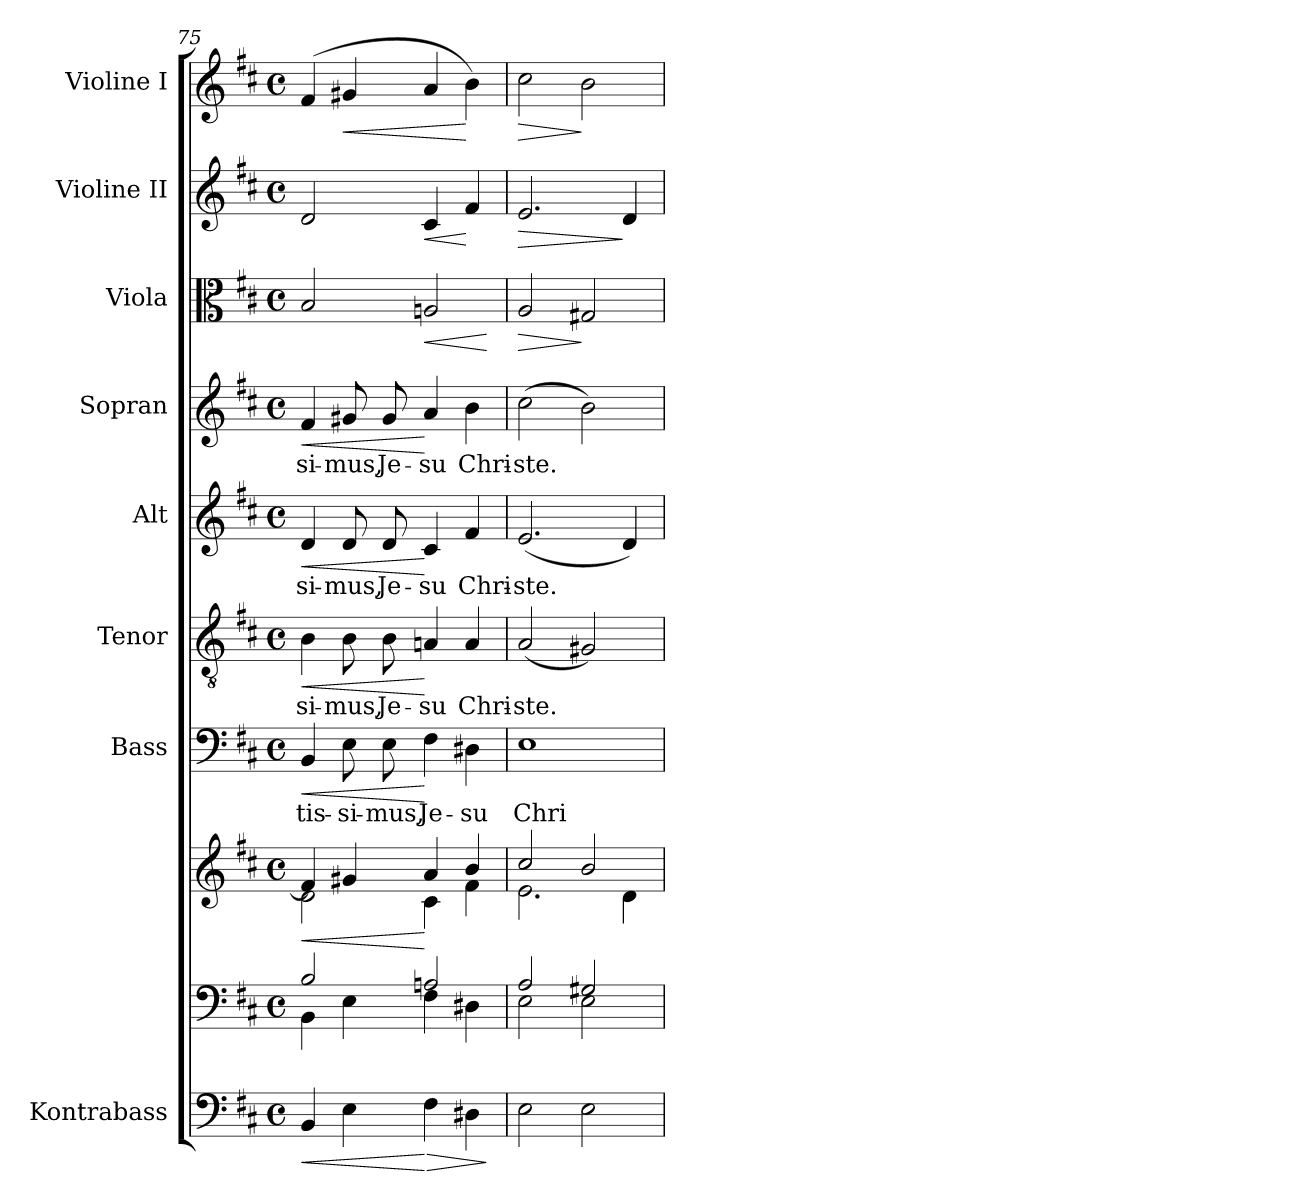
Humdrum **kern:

**kern	**dynam	**kern	**kern	**dynam	**kern	**text	**dynam	**kern	**text	**dynam	**kern	**text	**dynam	**kern	**text	**dynam	**kern	**dynam	**kern	**dynam	**kern	**dynam
*part9	*part9	*part8	*part8	*part8	*part7	*part7	*part7	*part6	*part6	*part6	*part5	*part5	*part5	*part4	*part4	*part4	*part3	*part3	*part2	*part2	*part1	*part1
*staff10	*staff10	*staff9	*staff8	*staff8/9	*staff7	*staff7	*staff7	*staff6	*staff6	*staff6	*staff5	*staff5	*staff5	*staff4	*staff4	*staff4	*staff3	*staff3	*staff2	*staff2	*staff1	*staff1
*I"Kontrabass	*	*	*	*	*I"Bass	*	*	*I"Tenor	*	*	*I"Alt	*	*	*I"Sopran	*	*	*I"Viola	*	*I"Violine II	*	*I"Violine I	*
*I'Kb.	*	*	*	*	*I'B.	*	*	*I'T.	*	*	*I'A.	*	*	*I'S.	*	*	*I'Vla.	*	*I'Vl. II	*	*I'Vl. I	*
*clefF4	*	*clefF4	*clefG2	*	*clefF4	*	*	*clefGv2	*	*	*clefG2	*	*	*clefG2	*	*	*clefC3	*	*clefG2	*	*clefG2	*
*ITrd7c12	*	*	*	*	*	*	*	*	*	*	*	*	*	*	*	*	*	*	*	*	*	*
*k[f#c#]	*	*k[f#c#]	*k[f#c#]	*	*k[f#c#]	*	*	*k[f#c#]	*	*	*k[f#c#]	*	*	*k[f#c#]	*	*	*k[f#c#]	*	*k[f#c#]	*	*k[f#c#]	*
*D:	*	*D:	*D:	*	*D:	*	*	*D:	*	*	*D:	*	*	*D:	*	*	*D:	*	*D:	*	*D:	*
*M4/4	*	*M4/4	*M4/4	*	*M4/4	*	*	*M4/4	*	*	*M4/4	*	*	*M4/4	*	*	*M4/4	*	*M4/4	*	*M4/4	*
*met(c)	*	*met(c)	*met(c)	*	*met(c)	*	*	*met(c)	*	*	*met(c)	*	*	*met(c)	*	*	*met(c)	*	*met(c)	*	*met(c)	*
=75	=75	=75	=75	=75	=75	=75	=75	=75	=75	=75	=75	=75	=75	=75	=75	=75	=75	=75	=75	=75	=75	=75
!	!LO:HP:b	!	!	!LO:HP:b	!	!LO:LY:b	!LO:HP:b	!	!LO:LY:b	!LO:HP:b	!	!LO:LY:b	!LO:HP:b	!	!LO:LY:b	!LO:HP:b	!	!	!	!	!	!
*	*	*^	*^	*	*	*	*	*	*	*	*	*	*	*	*	*	*	*	*	*	*	*
4BBB/	<	2B/	4BB\	4f#/]	2d\	<	4BB/	-tis-	<	4B\	-si-	<	4d/	-si-	<	4f#/	-si-	<	2B/	.	2d/	.	(4f#/	.
!	!	!	!	!	!	!	!	!LO:LY:b	!	!	!LO:LY:b	!	!	!LO:LY:b	!	!	!LO:LY:b	!	!	!	!	!	!	!LO:HP:b
4EE\	.	.	4E\	4g#X/	.	.	8E\	-si-	.	8B\	-mus,	.	8d/	-mus,	.	8g#X/	-mus,	.	.	.	.	.	4g#X/	<
!	!	!	!	!	!	!	!	!LO:LY:b	!	!	!LO:LY:b	!	!	!LO:LY:b	!	!	!LO:LY:b	!	!	!	!	!	!	!
.	.	.	.	.	.	.	8E\	-mus,	.	8B\	Je-	.	8d/	Je-	.	8g#/	Je-	.	.	.	.	.	.	.
!	!LO:HP:n=1:b	!	!	!	!	!	!	!LO:LY:b	!	!	!LO:LY:b	!	!	!LO:LY:b	!	!	!LO:LY:b	!	!	!LO:HP:b	!	!LO:HP:b	!	!
4FF#\	[ >	2An/	4F#\	4a/	4c#\	[	4F#\	Je-	[	4An/	-su	[	4c#/	-su	[	4a/	-su	[	2An/	<	4c#/	<	4a/	.
!	!	!	!	!	!	!	!	!LO:LY:b	!	!	!LO:LY:b	!	!	!LO:LY:b	!	!	!LO:LY:b	!	!	!	!	!	!	!
4DD#X\	.	.	4D#X\	4b/	4f#\	.	4D#X\	-su	.	4A/	Chri-	.	4f#/	Chri-	.	4b\	Chri-	.	.	.	4f#/	[	4b\)	[
*	*	*v	*v	*	*	*	*	*	*	*	*	*	*	*	*	*	*	*	*	*	*	*	*	*
*	*	*	*v	*v	*	*	*	*	*	*	*	*	*	*	*	*	*	*	*	*	*	*	*
.	]	.	.	.	.	.	.	.	.	.	.	.	.	.	.	.	.	[	.	.	.	.
=76	=76	=76	=76	=76	=76	=76	=76	=76	=76	=76	=76	=76	=76	=76	=76	=76	=76	=76	=76	=76	=76	=76
*	*	*^	*^	*	*	*	*	*	*	*	*	*	*	*	*	*	*	*	*	*	*	*
!	!	!	!	!	!	!	!	!LO:LY:b	!	!	!LO:LY:b	!	!	!LO:LY:b	!	!	!LO:LY:b	!	!	!LO:HP:b	!	!LO:HP:b	!	!LO:HP:b
2EE\	.	2A/	2E\	2cc#/	2.e\	.	1E	Chri-	.	(<2A/	-ste.	.	(<2.e/	-ste.	.	(>2cc#\	-ste.	.	2A/	>	2.e/	>	2cc#\	>
2EE\	.	2G#X/	2E\	2b/	.	.	.	.	.	2G#X/)	.	.	.	.	.	2b\)	.	.	2G#X/	]	.	.	2b\	]
.	.	.	.	.	4d\	.	.	.	.	.	.	.	4d/)	.	.	.	.	.	.	.	4d/	]	.	.
*	*	*v	*v	*	*	*	*	*	*	*	*	*	*	*	*	*	*	*	*	*	*	*	*	*
*	*	*	*v	*v	*	*	*	*	*	*	*	*	*	*	*	*	*	*	*	*	*	*	*
=	=	=	=	=	=	=	=	=	=	=	=	=	=	=	=	=	=	=	=	=	=	=
*-	*-	*-	*-	*-	*-	*-	*-	*-	*-	*-	*-	*-	*-	*-	*-	*-	*-	*-	*-	*-	*-	*-
